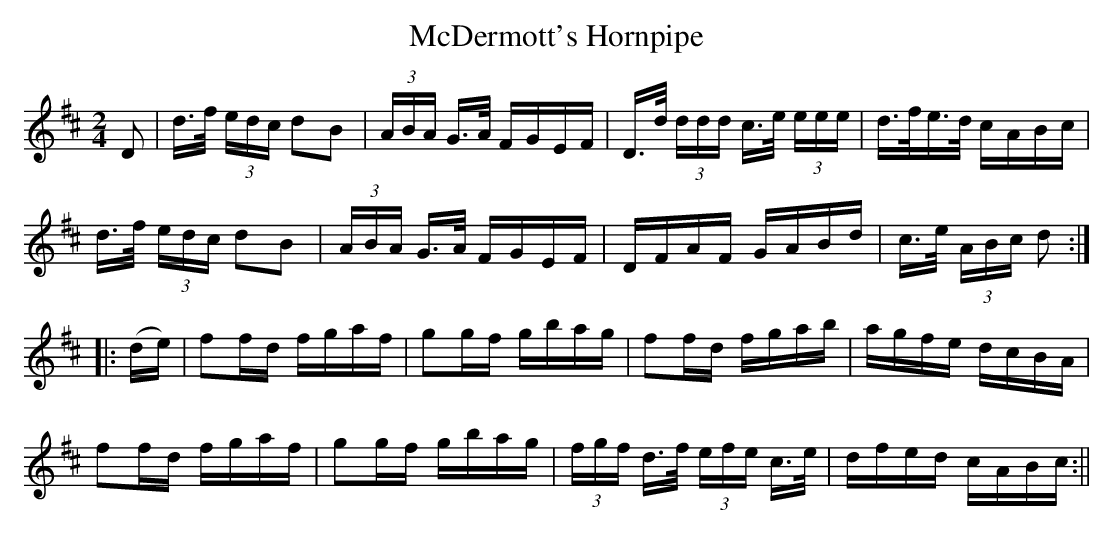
X:1
T: McDermott's Hornpipe
M: 2/4
L: 1/16
K: D
D2 | d>f (3edc d2B2 | (3ABA G>A FGEF | D>d (3ddd c>e (3eee | d>fe>d cABc |
d>f (3edc d2B2 | (3ABA G>A FGEF | DFAF GABd | c>e (3ABc d2 :|
|: (de) | f2fd fgaf | g2gf gbag | f2fd fgab | agfe dcBA |
f2fd fgaf | g2gf gbag | (3fgf d>f (3efe c>e | dfed cABc :||
